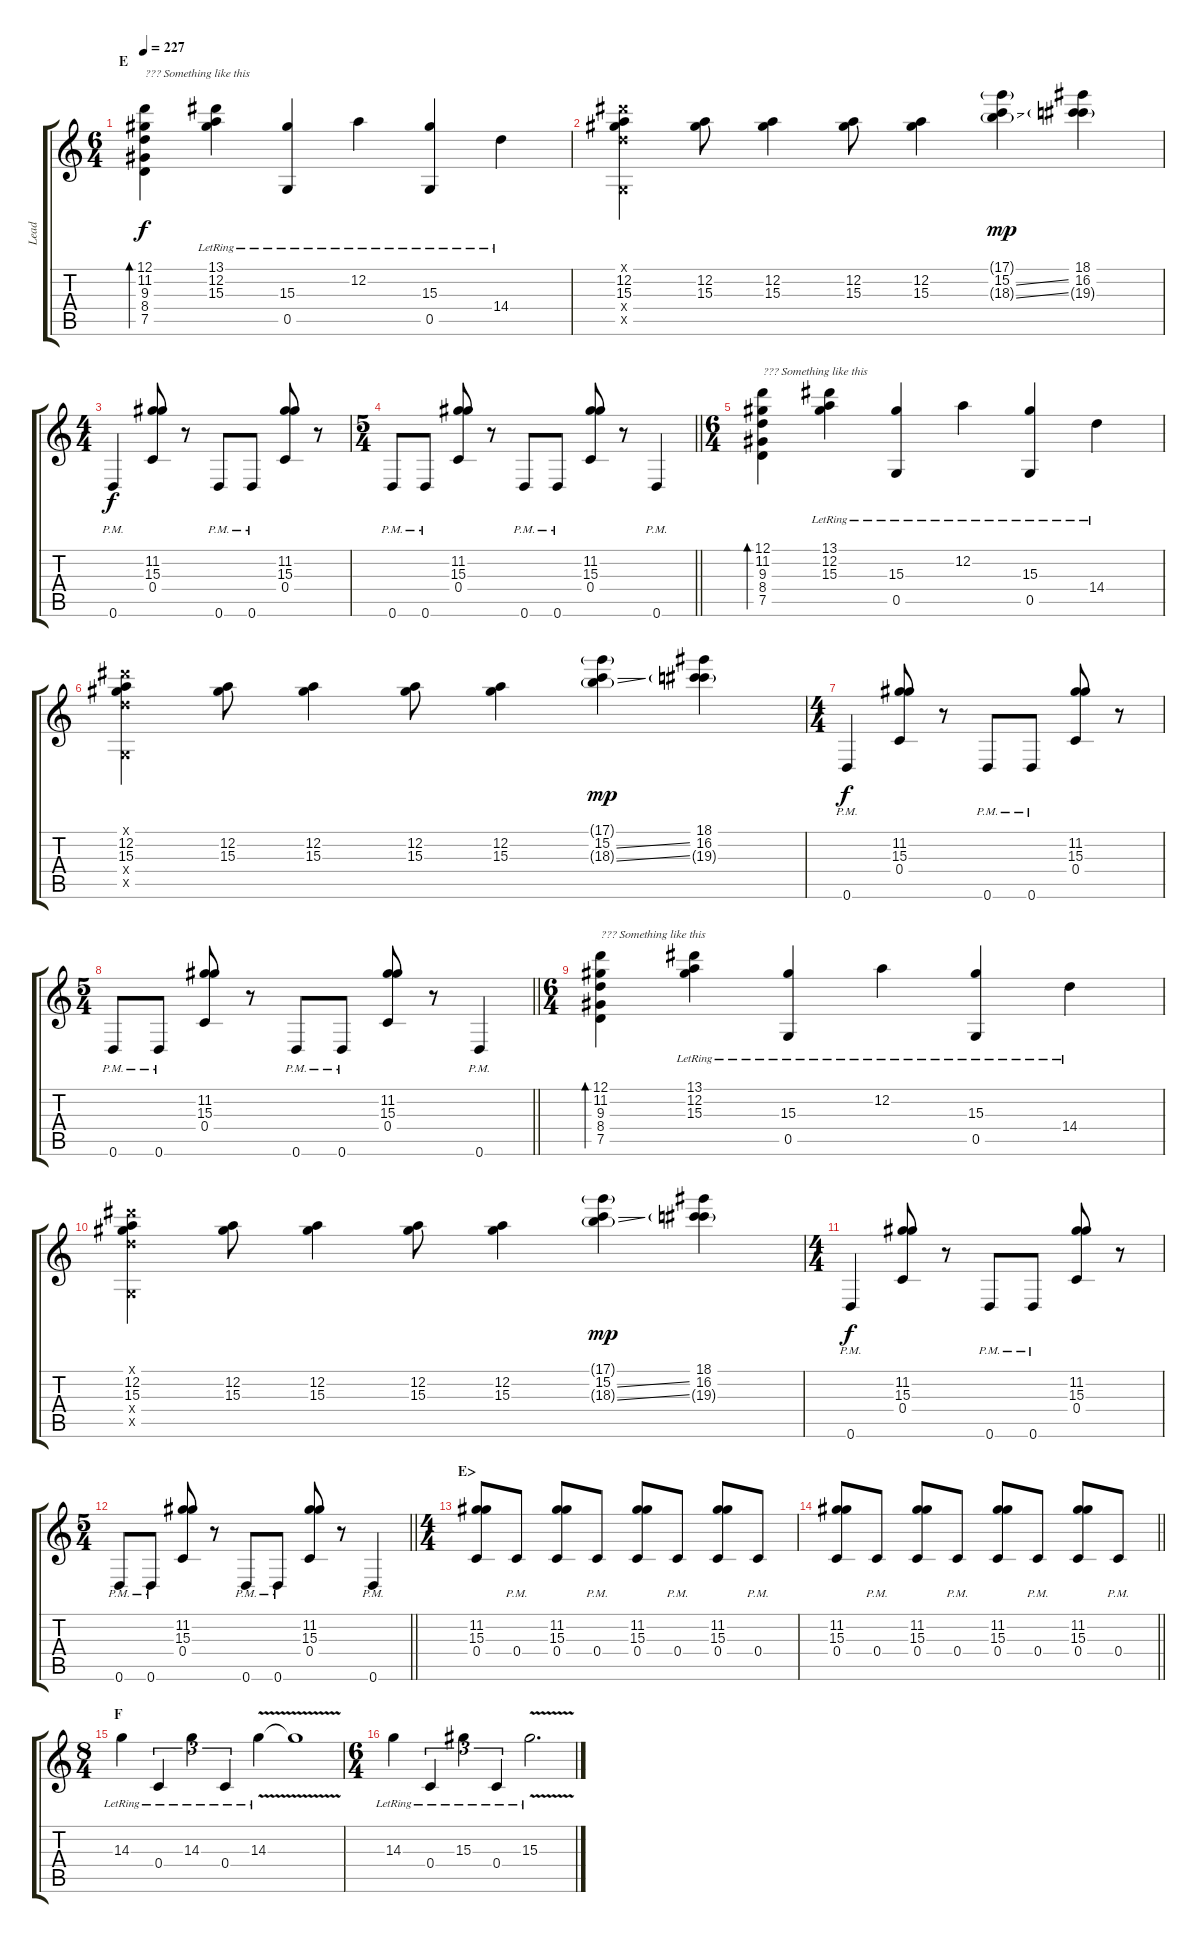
\track ("Lead" "Lead") {instrument overdrivenguitar}
\staff {score tabs}
\tuning (D4 A3 F3 C3 G2 D2) {hide}
\ts (6 4)
\section ("" "E")
\tempo 227
\clef g2
\ks c
(12.1 11.2 9.3 8.4 7.5).4{bd 120 txt "??? Something like this" dy f} (13.1{lr} 12.2{lr} 15.3).4 (15.3{lr} 0.5{lr}).4 12.2{lr}.4 (15.3{lr} 0.5{lr}).4 14.4{lr}.4 |
(13.1{x} 12.2 15.3 14.4{x} 0.5{x}).4 (12.2 15.3).8 (12.2 15.3).4 (12.2 15.3).8 (12.2 15.3).4 (17.1{g} 15.2{ss} 18.3{ss g}).4{dy mp} (18.1 16.2 19.3{g}).4 |
\ts (4 4)
0.6{pm}.4{dy f} (11.2 15.3 0.4).8 r.8 0.6{pm}.8 0.6{pm}.8 (11.2 15.3 0.4).8 r.8 |
\ts (5 4)
\barLineRight lightlight
0.6{pm}.8 0.6{pm}.8 (11.2 15.3 0.4).8 r.8 0.6{pm}.8 0.6{pm}.8 (11.2 15.3 0.4).8 r.8 0.6{pm}.4 |
\ts (6 4)
\section ("" "")
(12.1 11.2 9.3 8.4 7.5).4{bd 120 txt "??? Something like this"} (13.1{lr} 12.2{lr} 15.3).4 (15.3{lr} 0.5{lr}).4 12.2{lr}.4 (15.3{lr} 0.5{lr}).4 14.4{lr}.4 |
(13.1{x} 12.2 15.3 14.4{x} 0.5{x}).4 (12.2 15.3).8 (12.2 15.3).4 (12.2 15.3).8 (12.2 15.3).4 (17.1{g} 15.2{ss} 18.3{ss g}).4{dy mp} (18.1 16.2 19.3{g}).4 |
\ts (4 4)
0.6{pm}.4{dy f} (11.2 15.3 0.4).8 r.8 0.6{pm}.8 0.6{pm}.8 (11.2 15.3 0.4).8 r.8 |
\ts (5 4)
\barLineRight lightlight
0.6{pm}.8 0.6{pm}.8 (11.2 15.3 0.4).8 r.8 0.6{pm}.8 0.6{pm}.8 (11.2 15.3 0.4).8 r.8 0.6{pm}.4 |
\ts (6 4)
\section ("" "")
(12.1 11.2 9.3 8.4 7.5).4{bd 120 txt "??? Something like this"} (13.1{lr} 12.2{lr} 15.3).4 (15.3{lr} 0.5{lr}).4 12.2{lr}.4 (15.3{lr} 0.5{lr}).4 14.4{lr}.4 |
(13.1{x} 12.2 15.3 14.4{x} 0.5{x}).4 (12.2 15.3).8 (12.2 15.3).4 (12.2 15.3).8 (12.2 15.3).4 (17.1{g} 15.2{ss} 18.3{ss g}).4{dy mp} (18.1 16.2 19.3{g}).4 |
\ts (4 4)
0.6{pm}.4{dy f} (11.2 15.3 0.4).8 r.8 0.6{pm}.8 0.6{pm}.8 (11.2 15.3 0.4).8 r.8 |
\ts (5 4)
\barLineRight lightlight
0.6{pm}.8 0.6{pm}.8 (11.2 15.3 0.4).8 r.8 0.6{pm}.8 0.6{pm}.8 (11.2 15.3 0.4).8 r.8 0.6{pm}.4 |
\ts (4 4)
\section ("" "E>")
(11.2 15.3 0.4).8 0.4{pm}.8 (11.2 15.3 0.4).8 0.4{pm}.8 (11.2 15.3 0.4).8 0.4{pm}.8 (11.2 15.3 0.4).8 0.4{pm}.8 |
\barLineRight lightlight
(11.2 15.3 0.4).8 0.4{pm}.8 (11.2 15.3 0.4).8 0.4{pm}.8 (11.2 15.3 0.4).8 0.4{pm}.8 (11.2 15.3 0.4).8 0.4{pm}.8 |
\ts (8 4)
\section ("" "F")
14.3{lr}.4 0.4{lr}.4{tu (3 2)} 14.3{lr}.4{tu (3 2)} 0.4{lr}.4{tu (3 2)} 14.3{v lr}.4 14.3{t}.1 |
\ts (6 4)
14.3{lr}.4 0.4{lr}.4{tu (3 2)} 15.3{lr}.4{tu (3 2)} 0.4{lr}.4{tu (3 2)} 15.3{v lr}.2{d}
